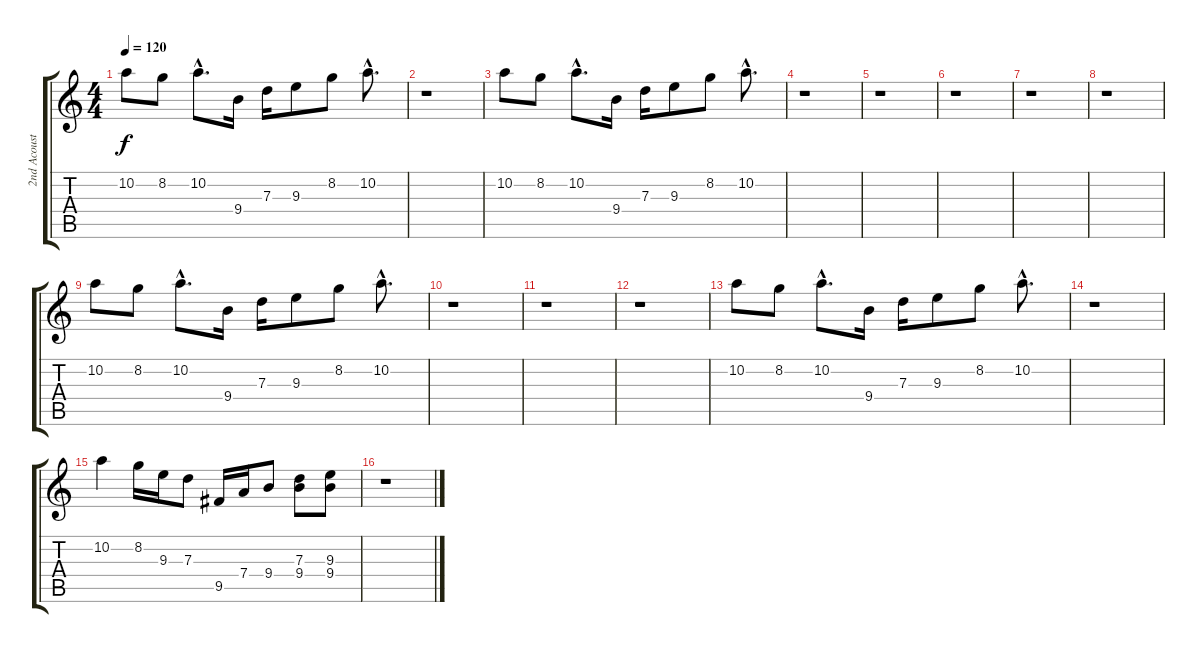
\track ("2nd Acoustic Guitar" "2nd Acoust") {instrument acousticguitarsteel}
\staff {score tabs}
\tuning (E4 B3 G3 D3 A2 E2) {hide}
\ts (4 4)
\tempo 120
\clef g2
\ks c
10.2.8{dy f} 8.2.8 10.2{hac}.8{d} 9.4.16 7.3.16 9.3.8 8.2.8 10.2{hac}.8{d} |
r.1 |
10.2.8 8.2.8 10.2{hac}.8{d} 9.4.16 7.3.16 9.3.8 8.2.8 10.2{hac}.8{d} |
r.1 |
r.1 |
r.1 |
r.1 |
r.1 |
10.2.8 8.2.8 10.2{hac}.8{d} 9.4.16 7.3.16 9.3.8 8.2.8 10.2{hac}.8{d} |
r.1 |
r.1 |
r.1 |
10.2.8 8.2.8 10.2{hac}.8{d} 9.4.16 7.3.16 9.3.8 8.2.8 10.2{hac}.8{d} |
r.1 |
10.2.4 8.2.16 9.3.16 7.3.8 9.5.16 7.4.16 9.4.8 (7.3 9.4).8 (9.3 9.4).8 |
r.1
